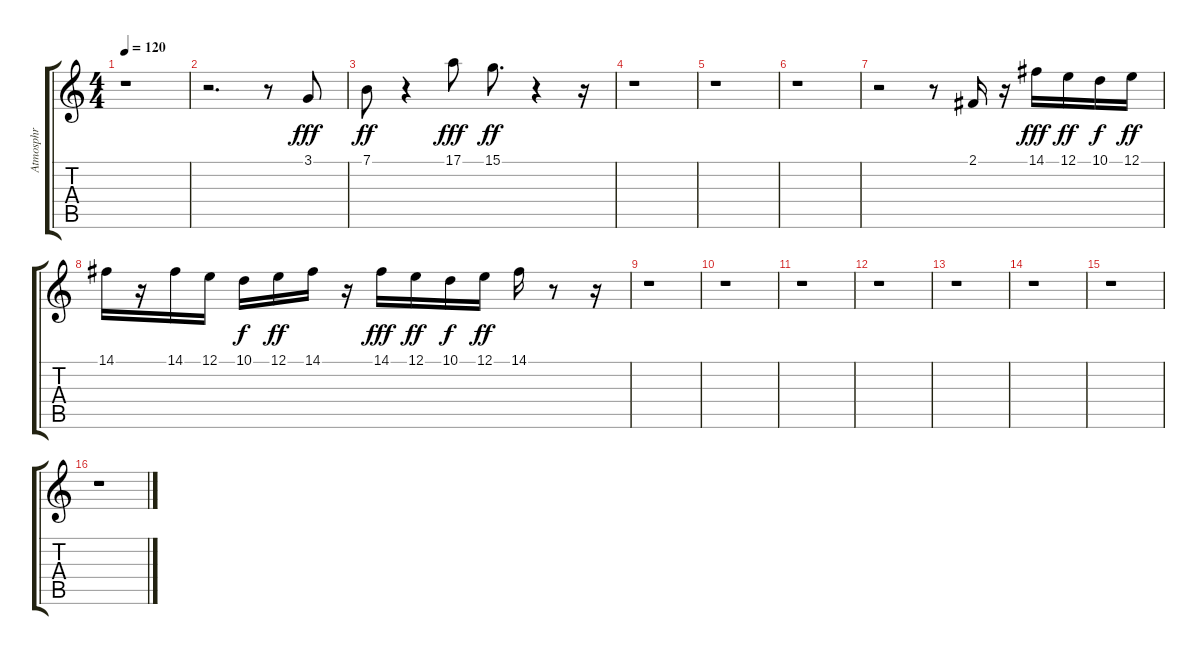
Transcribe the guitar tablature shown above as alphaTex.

\track ("Atmosphr" "Atmosphr") {instrument fx4atmosphere}
\staff {score tabs}
\tuning (E4 B3 G3 D3 A2 E2) {hide}
\ts (4 4)
\tempo 120
\clef g2
\ks c
r.1{dy ff} |
r.2{d} r.8 3.1.8{dy fff} |
7.1.8{dy ff} r.4 17.1.8{dy fff} 15.1.8{d dy ff} r.4 r.16 |
r.1 |
r.1 |
r.1 |
r.2 r.8 2.1.16 r.16 14.1.16{dy fff} 12.1.16{dy ff} 10.1.16{dy f} 12.1.16{dy ff} |
14.1.16 r.16 14.1.16 12.1.16 10.1.16{dy f} 12.1.16{dy ff} 14.1.16 r.16 14.1.16{dy fff} 12.1.16{dy ff} 10.1.16{dy f} 12.1.16{dy ff} 14.1.16 r.8 r.16 |
r.1 |
r.1 |
r.1 |
r.1 |
r.1 |
r.1 |
r.1 |
r.1
